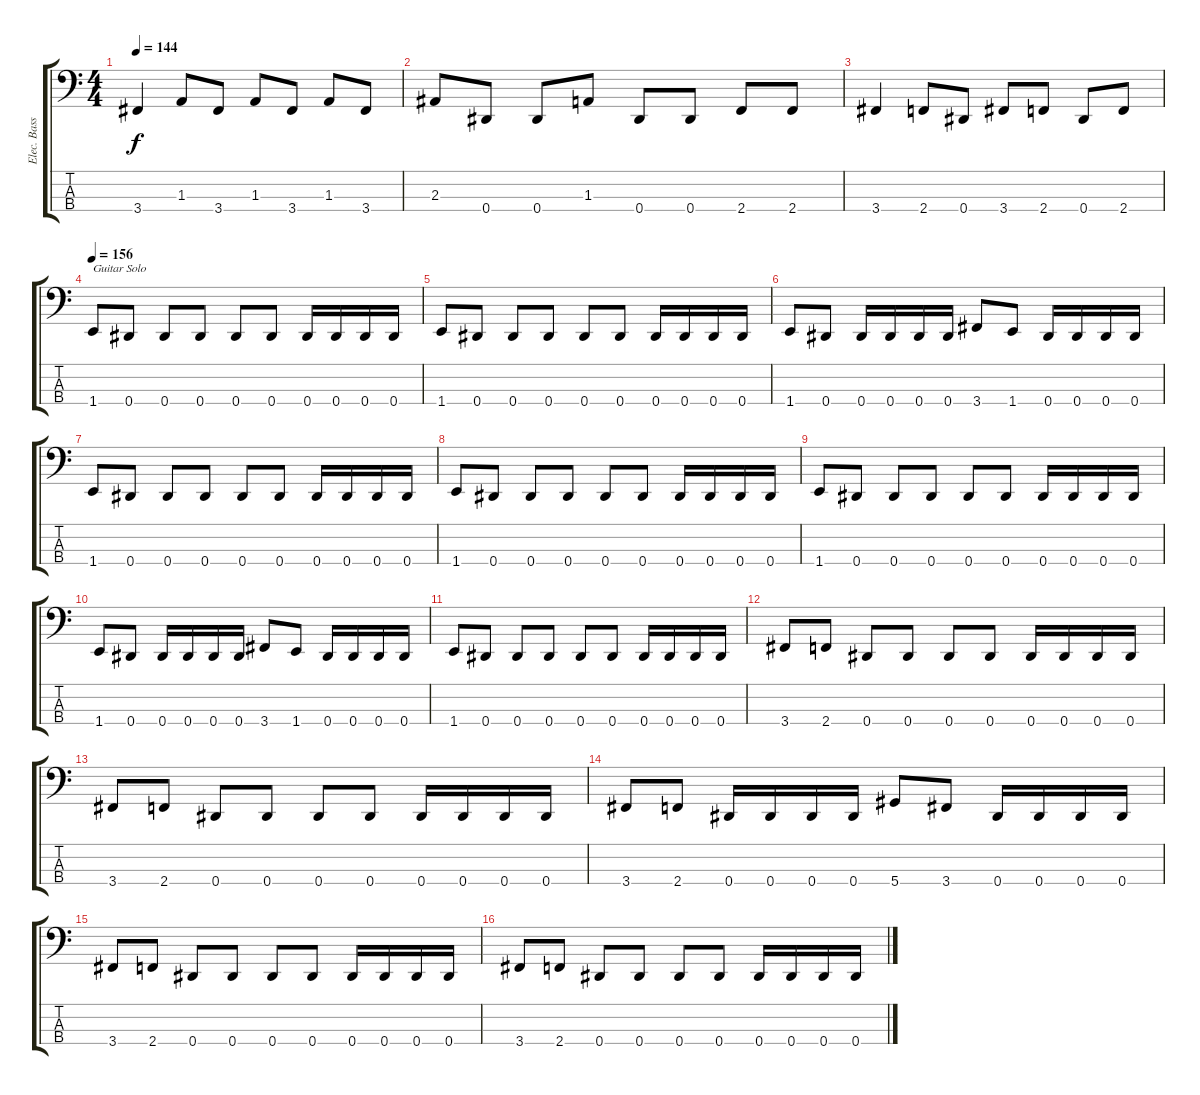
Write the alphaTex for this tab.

\track ("Elec. Bass" "Elec. Bass") {instrument electricbasspick}
\staff {score tabs}
\tuning (Gb2 Db2 Ab1 Eb1) {hide}
\ts (4 4)
\tempo 144
\clef f4
\ks c
3.4.4{dy f} 1.3.8 3.4.8 1.3.8 3.4.8 1.3.8 3.4.8 |
2.3.8 0.4.8 0.4.8 1.3.8 0.4.8 0.4.8 2.4.8 2.4.8 |
3.4.4 2.4.8 0.4.8 3.4.8 2.4.8 0.4.8 2.4.8 |
\tempo 156
1.4.8{txt "Guitar Solo"} 0.4.8 0.4.8 0.4.8 0.4.8 0.4.8 0.4.16 0.4.16 0.4.16 0.4.16 |
1.4.8 0.4.8 0.4.8 0.4.8 0.4.8 0.4.8 0.4.16 0.4.16 0.4.16 0.4.16 |
1.4.8 0.4.8 0.4.16 0.4.16 0.4.16 0.4.16 3.4.8 1.4.8 0.4.16 0.4.16 0.4.16 0.4.16 |
1.4.8 0.4.8 0.4.8 0.4.8 0.4.8 0.4.8 0.4.16 0.4.16 0.4.16 0.4.16 |
1.4.8 0.4.8 0.4.8 0.4.8 0.4.8 0.4.8 0.4.16 0.4.16 0.4.16 0.4.16 |
1.4.8 0.4.8 0.4.8 0.4.8 0.4.8 0.4.8 0.4.16 0.4.16 0.4.16 0.4.16 |
1.4.8 0.4.8 0.4.16 0.4.16 0.4.16 0.4.16 3.4.8 1.4.8 0.4.16 0.4.16 0.4.16 0.4.16 |
1.4.8 0.4.8 0.4.8 0.4.8 0.4.8 0.4.8 0.4.16 0.4.16 0.4.16 0.4.16 |
3.4.8 2.4.8 0.4.8 0.4.8 0.4.8 0.4.8 0.4.16 0.4.16 0.4.16 0.4.16 |
3.4.8 2.4.8 0.4.8 0.4.8 0.4.8 0.4.8 0.4.16 0.4.16 0.4.16 0.4.16 |
3.4.8 2.4.8 0.4.16 0.4.16 0.4.16 0.4.16 5.4.8 3.4.8 0.4.16 0.4.16 0.4.16 0.4.16 |
3.4.8 2.4.8 0.4.8 0.4.8 0.4.8 0.4.8 0.4.16 0.4.16 0.4.16 0.4.16 |
3.4.8 2.4.8 0.4.8 0.4.8 0.4.8 0.4.8 0.4.16 0.4.16 0.4.16 0.4.16
